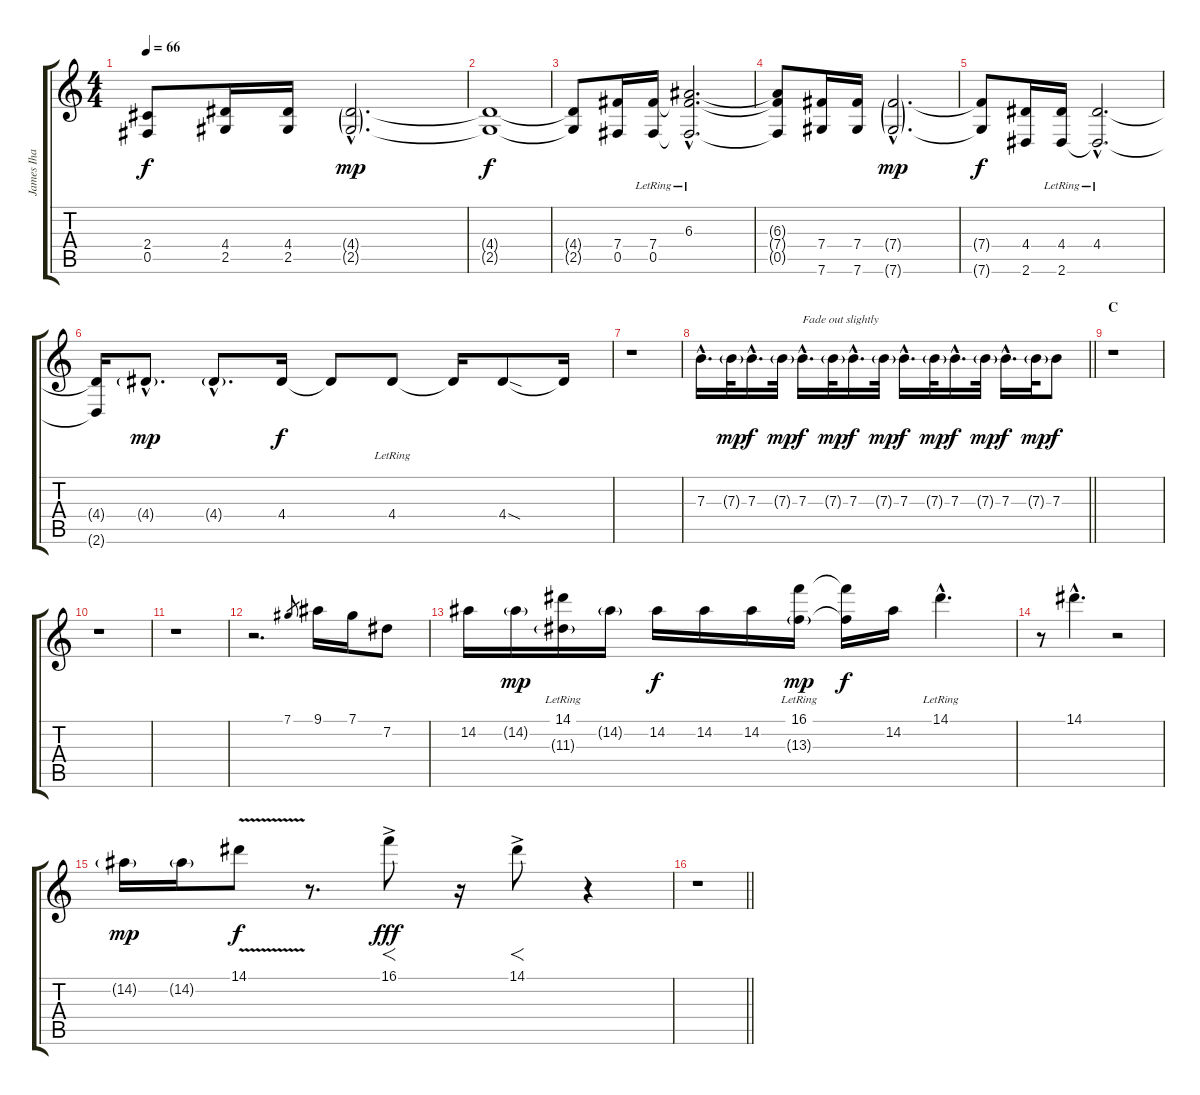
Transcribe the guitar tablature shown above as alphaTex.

\track ("James Iha - Guitar 4" "James Iha ") {instrument electricguitarjazz}
\staff {score tabs}
\tuning (Db4 Ab3 E3 B2 Gb2 Db2) {hide}
\ts (4 4)
\tempo 66
\clef g2
\ks c
(2.4{t} 0.5{t}).8{dy f} (4.4 2.5).16 (4.4 2.5).16 (4.4{g hac} 2.5{g hac}).2{d dy mp} |
(4.4{t} 2.5{t}).1{dy f} |
(4.4{t} 2.5{t}).8 (7.4 0.5).16 (7.4{lr} 0.5{lr}).16 (6.3{hac lr} 7.4{hac t} 0.5{hac t}).2{d} |
(6.3{t} 7.4{t} 0.5{t}).8 (7.4 7.6).16 (7.4 7.6).16 (7.4{g hac} 7.6{g hac}).2{d dy mp} |
(7.4{t} 7.6{t}).8{dy f} (4.4 2.6).16 (4.4 2.6{lr}).16 (4.4{hac lr} 2.6{hac t}).2{d} |
(4.4{t} 2.6{t}).16 4.4{g hac}.8{d dy mp} 4.4{g hac}.8{d} 4.4.16{dy f} 4.4{t}.8 4.4{lr}.8 4.4{t}.16 4.4{sod}.8 4.4{t}.16 |
r.1 |
\barLineRight lightlight
7.3{hac}.16{d volume 8 instrument acousticguitarsteel} 7.3{g}.32{dy mp} 7.3{hac}.16{d dy f} 7.3{g}.32{dy mp} 7.3{hac}.16{d txt "Fade out slightly" dy f volume 4} 7.3{g}.32{dy mp} 7.3{hac}.16{d dy f} 7.3{g}.32{dy mp} 7.3{hac}.16{d dy f} 7.3{g}.32{dy mp} 7.3{hac}.16{d dy f} 7.3{g}.32{dy mp} 7.3{hac}.16{d dy f} 7.3{g}.32{dy mp} 7.3.8{dy f} |
\section ("" "C")
r.1{volume 13 instrument electricguitarjazz} |
r.1 |
r.1 |
r.2{d} 7.1.8{gr} 9.1.16 7.1.16 7.2.8 |
14.2.16 14.2{g}.16{dy mp} (14.1{lr} 11.3{g lr}).16 14.2{g}.16 14.2.16{dy f} 14.2.16 14.2.16 (16.1{lr} 13.3{g lr}).16{dy mp} (16.1{t} 13.3{t}).16{dy f} 14.2.16 14.1{hac lr}.4{d} |
r.8 14.1{hac}.4{d} r.2 |
14.2{g}.16{dy mp} 14.2{g}.16 14.1{v}.8{dy f} r.8{d} 16.1{ac}.8{f dy fff} r.16 14.1{ac}.8{f} r.4 |
\barLineRight lightlight
r.1
